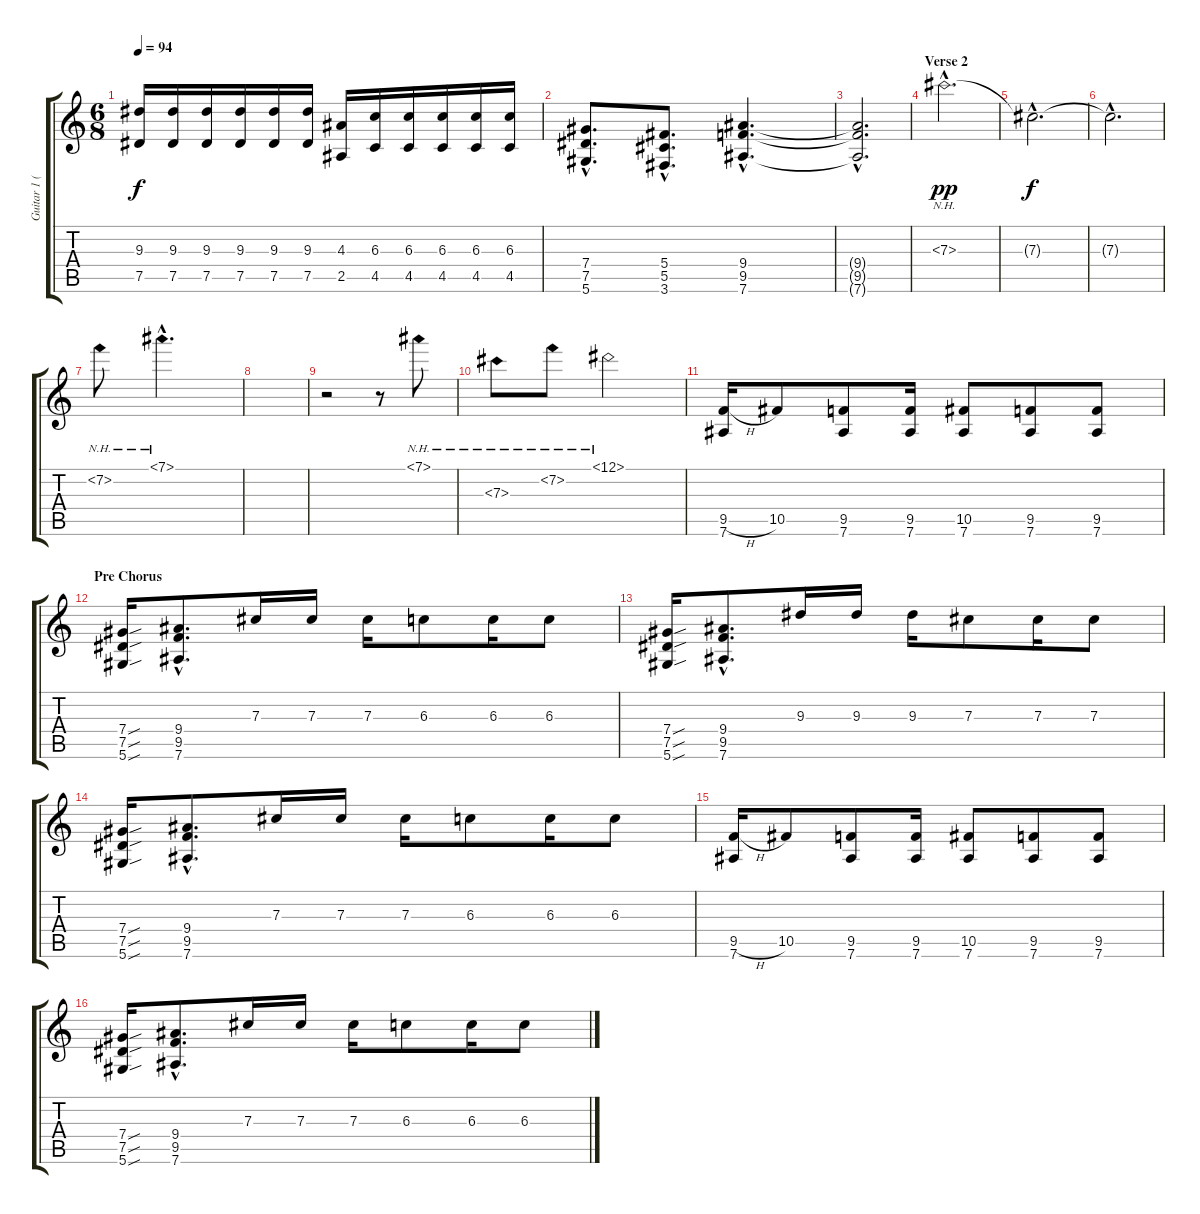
\track ("Guitar 1 (Jade)" "Guitar 1 (") {instrument distortionguitar}
\staff {score tabs}
\tuning (Eb4 Bb3 Gb3 Db3 Ab2 Eb2) {hide}
\ts (6 8)
\tempo 94
\clef g2
\ks c
(9.3 7.5).16{dy f} (9.3 7.5).16 (9.3 7.5).16 (9.3 7.5).16 (9.3 7.5).16 (9.3 7.5).16 (4.3 2.5).16 (6.3 4.5).16 (6.3 4.5).16 (6.3 4.5).16 (6.3 4.5).16 (6.3 4.5).16 |
(7.4{hac} 7.5{hac} 5.6{hac}).8{d} (5.4{hac} 5.5{hac} 3.6{hac}).8{d} (9.4{hac} 9.5{hac} 7.6{hac}).4{d} |
(9.4{hac t} 9.5{hac t} 7.6{hac t}).2{d} |
\section ("" "Verse 2")
7.3{nh hac}.2{d dy pp balance 8} |
7.3{hac t}.2{d dy f} |
7.3{hac t}.2{d} |
7.2{nh}.8 7.1{nh hac}.4{d} |
|
r.2 r.8 7.1{nh}.8 |
7.3{nh}.8 7.2{nh}.8 12.1{nh}.2 |
(9.5{h} 7.6).16 10.5.8 (9.5 7.6).8 (9.5 7.6).16 (10.5 7.6).8 (9.5 7.6).8 (9.5 7.6).8 |
\section ("" "Pre Chorus")
(7.4{sou} 7.5{sou} 5.6{sou}).16 (9.4{hac} 9.5{hac} 7.6{hac}).8{d} 7.3.16 7.3.16 7.3.16 6.3.8 6.3.16 6.3.8 |
(7.4{sou} 7.5{sou} 5.6{sou}).16 (9.4{hac} 9.5{hac} 7.6{hac}).8{d} 9.3.16 9.3.16 9.3.16 7.3.8 7.3.16 7.3.8 |
(7.4{sou} 7.5{sou} 5.6{sou}).16 (9.4{hac} 9.5{hac} 7.6{hac}).8{d} 7.3.16 7.3.16 7.3.16 6.3.8 6.3.16 6.3.8 |
(9.5{h} 7.6).16 10.5.8 (9.5 7.6).8 (9.5 7.6).16 (10.5 7.6).8 (9.5 7.6).8 (9.5 7.6).8 |
(7.4{sou} 7.5{sou} 5.6{sou}).16 (9.4{hac} 9.5{hac} 7.6{hac}).8{d} 7.3.16 7.3.16 7.3.16 6.3.8 6.3.16 6.3.8
